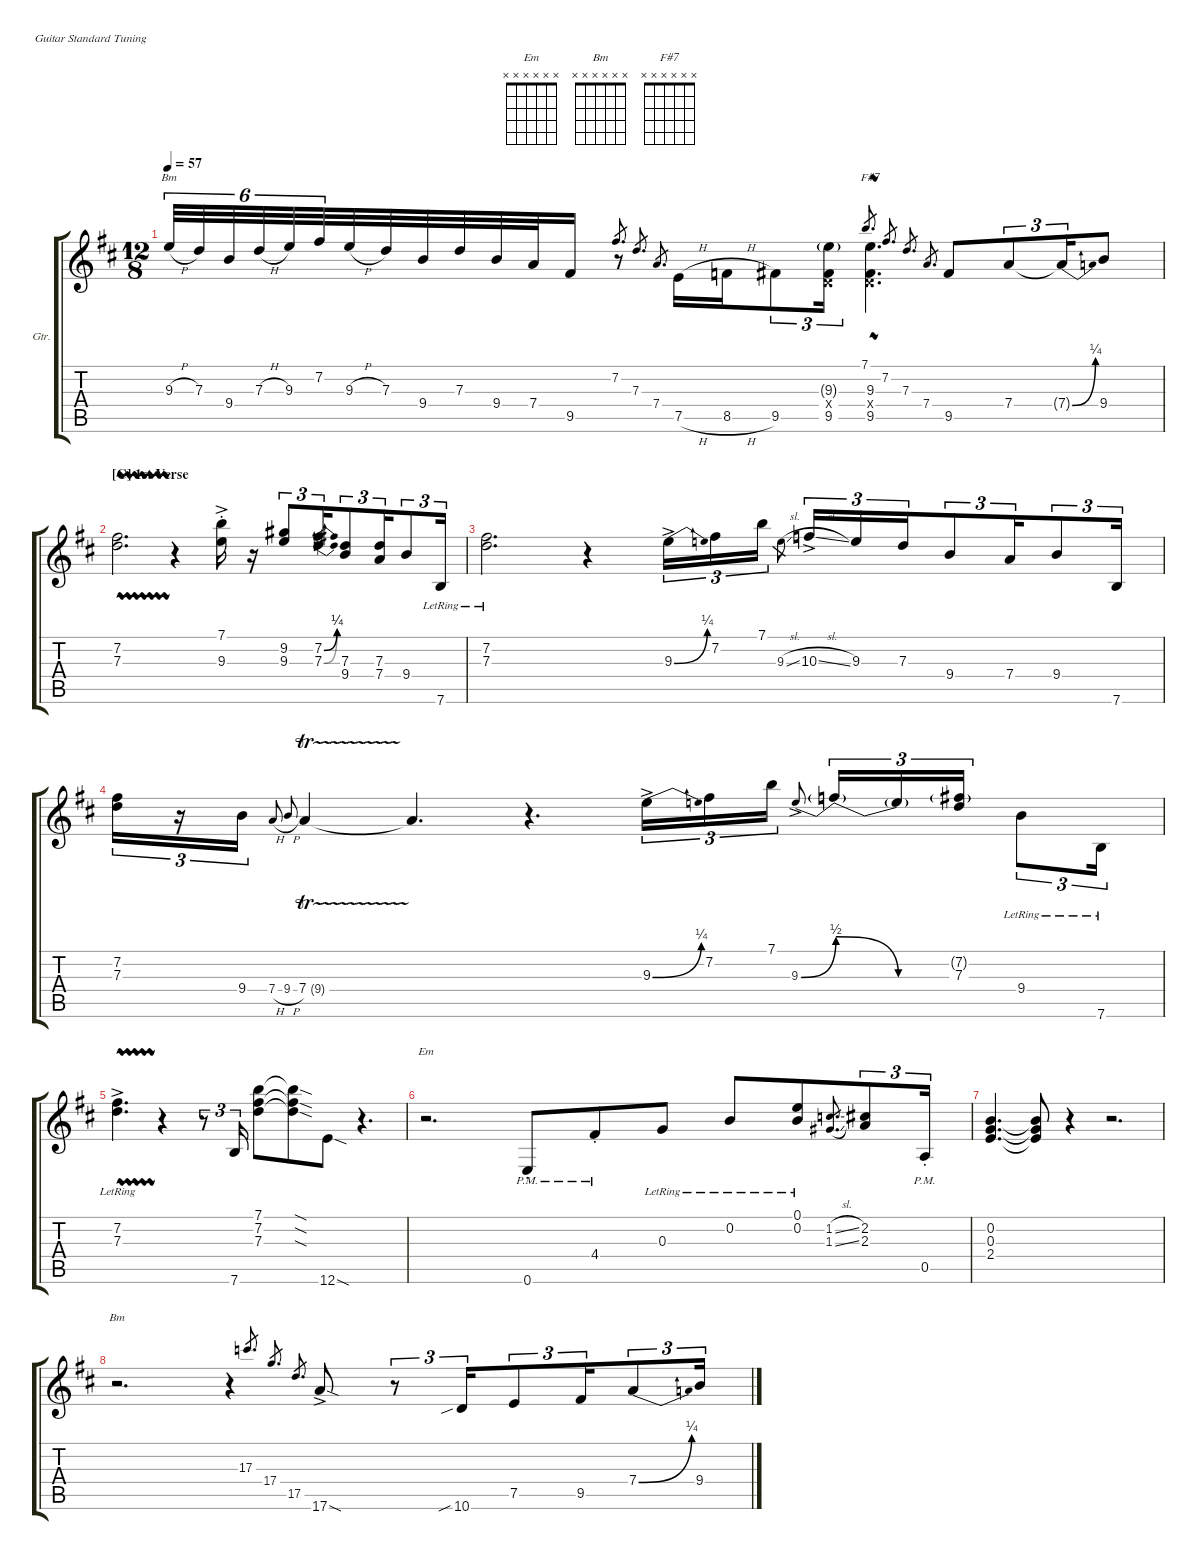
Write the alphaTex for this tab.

\defaultSystemsLayout 4
\hideDynamics
\bracketExtendMode groupsimilarinstruments
\firstSystemTrackNameOrientation horizontal
\otherSystemsTrackNameOrientation horizontal
\track ("Guitar" "Gtr.") {instrument acousticguitarsteel}
\staff {score tabs}
\tuning (E4 B3 G3 D3 A2 E2)
\chord ("Em" x x x x x x)
\chord ("Bm" x x x x x x)
\chord ("F#7" x x x x x x)
\ts (12 8)
\tempo 57
\clef g2
\ks d
9.3{h}.32{tu (6 4) ch "Bm" dy pp beam merge} 7.3.32{tu (6 4) beam merge} 9.4.32{tu (6 4) beam merge} 7.3{h}.32{tu (6 4) beam merge} 9.3.32{tu (6 4) beam merge} 7.2.32{tu (6 4) beam merge} 9.3{h}.32{beam merge} 7.3.32{beam merge} 9.4.32{beam merge} 7.3.32{dy ppp beam merge} 9.4.32{beam invert beam merge} 7.4.32{beam merge} 9.5.16{beam split} r.8{beam split} 7.2.32{d gr dy pp beam split} 7.3.32{d gr beam split} 7.4.32{d gr beam split} 7.5{h}.16{dy ppp beam merge} 8.5{h}.16{beam merge} 9.5.8{tu (3 2) beam merge} (9.5 0.4{x} 9.3{g}).16{tu (3 2) beam split} (9.3{vw} 0.4{x} 9.5{vw}).4{d ch "F#7" beam invert beam split} 7.1.32{d gr dy pp beam split} 7.2.32{d gr beam split} 7.3.32{d gr beam split} 7.4.32{d gr beam split} 9.5.8{beam merge} 7.4.8{tu (3 2) beam merge} 7.4{be (bend 0 0 15 1) t}.16{tu (3 2) beam merge} 9.4.8 |
\section ("C" "1st Verse")
(7.2{vw} 7.3{vw}).2{d dy ppp beam split} r.4{beam split} (7.1{ac st} 9.3{ac st}).16{dy pp beam split} r.16 (9.3 9.2).8{tu (3 2) beam merge} (7.2{be (bend 0 0 15 1)} 7.3{be (bend 0 0 15 1)}).16{tu (3 2) beam merge} (7.3 9.4).8{tu (3 2) beam merge} (7.4 7.3).16{tu (3 2) beam merge} 9.4.8{tu (3 2) beam merge} 7.6{lr}.16{tu (3 2)} |
(7.2{lr} 7.3{lr}).2{d} r.4 9.3{be (bend 0 0 15 1) ac}.16{tu (3 2) beam merge} 7.2.16{tu (3 2) beam merge} 7.1.16{tu (3 2) beam split} 9.3{sl}.8{tu (3 2) gr beam invert beam split} 10.3{sl ac}.16{tu (3 2) beam merge} 9.3.16{tu (3 2) beam merge} 7.3.16{tu (3 2) beam merge} 9.4.8{tu (3 2) beam merge} 7.4.16{tu (3 2) beam merge} 9.4.8{tu (3 2) beam merge} 7.6.16{tu (3 2)} |
\scale
0.542076 (7.2 7.3).16{tu (3 2) dy ppp beam merge} r.16{tu (3 2) beam merge} 9.4.16{tu (3 2) beam split} 7.4{h}.16{gr onbeat beam split} 9.4{h}.16{gr onbeat beam split} 7.4{tr (9 16)}.4{beam split} 7.4{t}.4{d beam split} r.4{d beam split} 9.3{be (bend 0 0 15 1) ac}.16{tu (3 2) dy p beam merge} 7.2.16{tu (3 2) beam merge} 7.1.16{tu (3 2) beam splitsecondary} 9.3{be (bend 21.599999999999998 0 60 2) ac}.8{tu (3 2) gr onbeat beam merge} 9.3{be (release 0 2 59.4 0) t}.16{tu (3 2)} 9.3{be (hold 0 0 60 0) t}.16{tu (3 2) beam merge} (7.3 7.2{g}).16{tu (3 2) beam splitsecondary} 9.4{lr}.8{tu (3 2) beam invert beam merge} 7.6{lr}.16{tu (3 2)} |
\scale
0.457619 (7.2{vw ac lr} 7.3{vw ac lr}).4{d dy ppp} r.4 r.8{tu (3 2)} 7.6.16{tu (3 2) dy pp beam split} (7.1 7.2 7.3).8{beam merge} (7.3{sod t} 7.2{sod t} 7.1{sod t}).8{beam merge} 12.6{sod}.8{dy p} r.4{d} |
\scale
0.528027 r.2{d ch "Em"} 0.6{pm st}.8{dy pp beam merge} 4.4{pm st}.8{beam merge} 0.3{lr}.8{beam split} 0.2{lr}.8{beam merge} (0.2{lr} 0.1{lr}).8{beam merge} (1.2{sl} 1.3{sl}).8{d gr dy ppp beam merge} (2.3 2.2).8{tu (3 2) dy pp beam merge} 0.5{pm st}.16{tu (3 2)} |
\scale
0.471164 (2.4 0.3 0.2).4{d} (0.2{t} 0.3{t} 2.4{t}).8 r.4 r.2{d} |
r.2{d ch "Bm"} r.4 17.3.32{d gr beam split} 17.4.32{d gr beam split} 17.5.32{d gr beam split} 17.6{sod ac}.8{beam split} r.8{tu (3 2) beam split} 10.6{sib}.16{tu (3 2) beam merge} 7.5.8{tu (3 2) beam merge} 9.5.16{tu (3 2) beam merge} 7.4{be (bend 0 0 29.4 1)}.8{tu (3 2) beam merge} 9.4.16{tu (3 2)}
